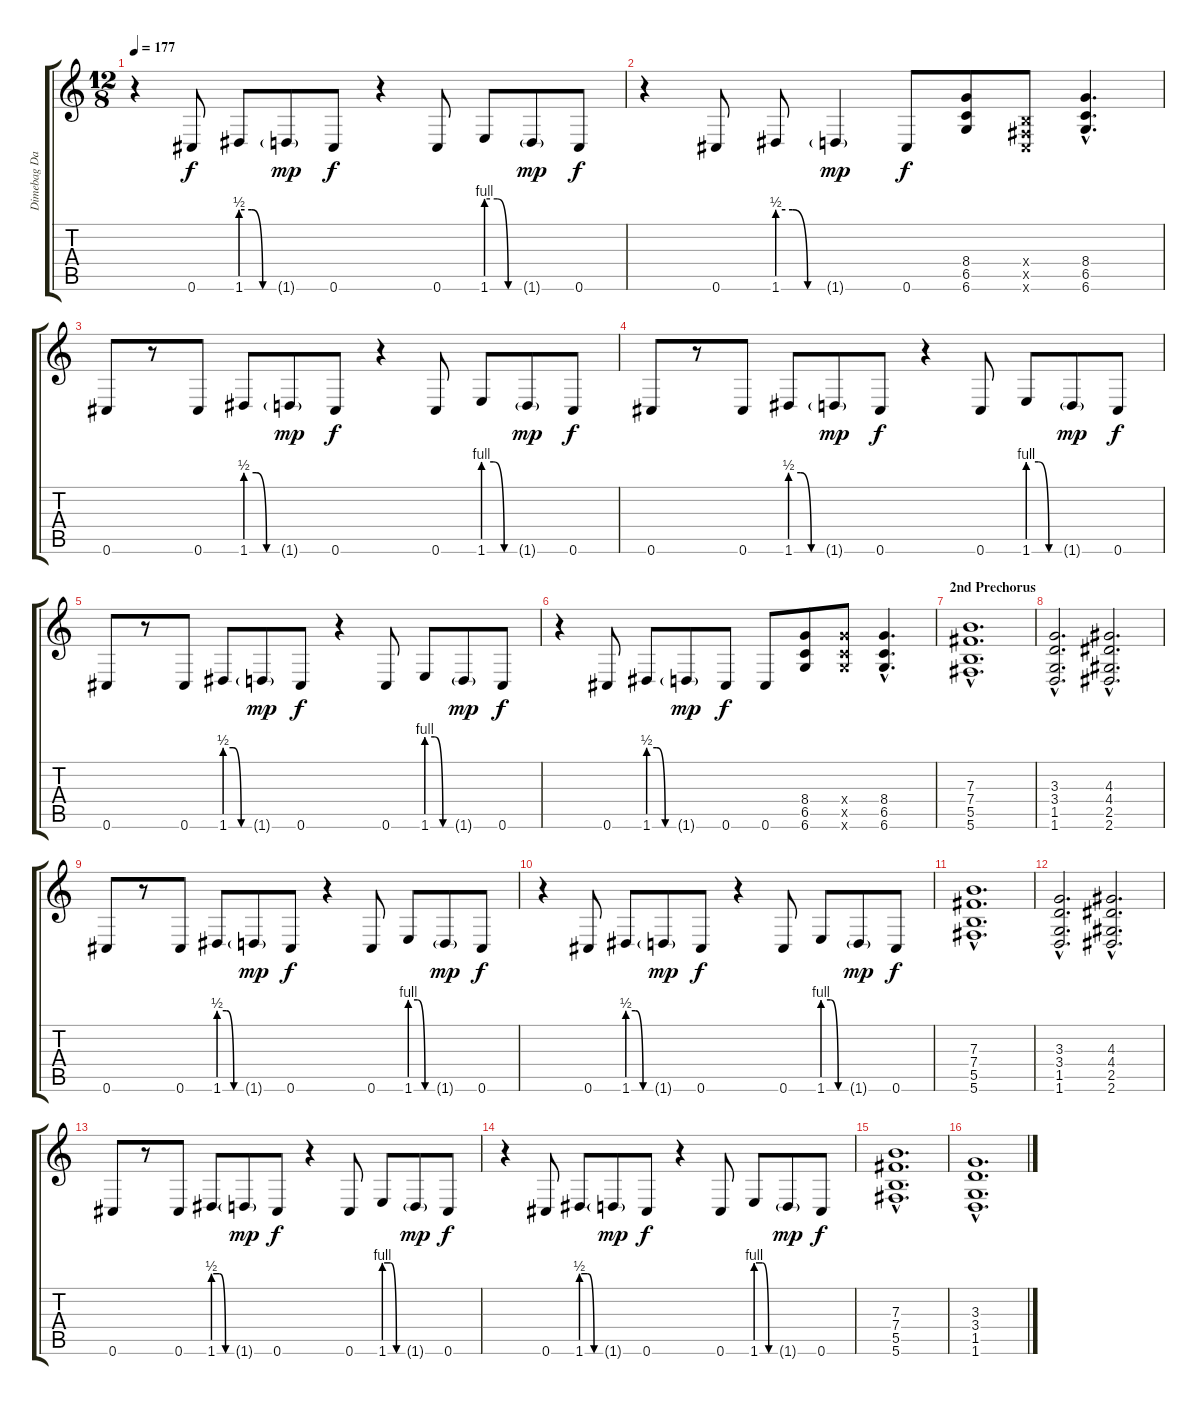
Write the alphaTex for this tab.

\track ("Dimebag Darrell" "Dimebag Da") {instrument distortionguitar}
\staff {score tabs}
\tuning (Db4 Ab3 E3 B2 Gb2 Db2) {hide}
\ts (12 8)
\tempo 177
\clef g2
\ks c
r.4{dy f} 0.6.8 1.6{be (custom 0 2 20 2 40 0 60 0)}.8 1.6{g}.8{dy mp} 0.6.8{dy f} r.4 0.6.8 1.6{be (custom 0 4 20 4 40 0 60 0)}.8 1.6{g}.8{dy mp} 0.6.8{dy f} |
r.4 0.6.8 1.6{be (custom 0 2 20 2 40 0 60 0)}.8 1.6{g}.4{dy mp} 0.6.8{dy f} (8.4 6.5 6.6).8 (0.4{x} 0.5{x} 0.6{x}).8 (8.4{hac} 6.5{hac} 6.6{hac}).4{d} |
0.6.8 r.8 0.6.8 1.6{be (custom 0 2 20 2 40 0 60 0)}.8 1.6{g}.8{dy mp} 0.6.8{dy f} r.4 0.6.8 1.6{be (custom 0 4 20 4 40 0 60 0)}.8 1.6{g}.8{dy mp} 0.6.8{dy f} |
0.6.8 r.8 0.6.8 1.6{be (custom 0 2 20 2 40 0 60 0)}.8 1.6{g}.8{dy mp} 0.6.8{dy f} r.4 0.6.8 1.6{be (custom 0 4 20 4 40 0 60 0)}.8 1.6{g}.8{dy mp} 0.6.8{dy f} |
0.6.8 r.8 0.6.8 1.6{be (custom 0 2 20 2 40 0 60 0)}.8 1.6{g}.8{dy mp} 0.6.8{dy f} r.4 0.6.8 1.6{be (custom 0 4 20 4 40 0 60 0)}.8 1.6{g}.8{dy mp} 0.6.8{dy f} |
r.4 0.6.8 1.6{be (custom 0 2 20 2 40 0 60 0)}.8 1.6{g}.8{dy mp} 0.6.8{dy f} 0.6.8 (8.4 6.5 6.6).8 (8.4{x} 6.5{x} 6.6{x}).8 (8.4{hac} 6.5{hac} 6.6{hac}).4{d} |
\section ("" "2nd Prechorus")
(7.3{hac} 7.4{hac} 5.5{hac} 5.6{hac}).1{d} |
(3.3{hac} 3.4{hac} 1.5{hac} 1.6{hac}).2{d} (4.3{hac} 4.4{hac} 2.5{hac} 2.6{hac}).2{d} |
0.6.8 r.8 0.6.8 1.6{be (custom 0 2 20 2 40 0 60 0)}.8 1.6{g}.8{dy mp} 0.6.8{dy f} r.4 0.6.8 1.6{be (custom 0 4 20 4 40 0 60 0)}.8 1.6{g}.8{dy mp} 0.6.8{dy f} |
r.4 0.6.8 1.6{be (custom 0 2 20 2 40 0 60 0)}.8 1.6{g}.8{dy mp} 0.6.8{dy f} r.4 0.6.8 1.6{be (custom 0 4 20 4 40 0 60 0)}.8 1.6{g}.8{dy mp} 0.6.8{dy f} |
(7.3{hac} 7.4{hac} 5.5{hac} 5.6{hac}).1{d} |
(3.3{hac} 3.4{hac} 1.5{hac} 1.6{hac}).2{d} (4.3{hac} 4.4{hac} 2.5{hac} 2.6{hac}).2{d} |
0.6.8 r.8 0.6.8 1.6{be (custom 0 2 20 2 40 0 60 0)}.8 1.6{g}.8{dy mp} 0.6.8{dy f} r.4 0.6.8 1.6{be (custom 0 4 20 4 40 0 60 0)}.8 1.6{g}.8{dy mp} 0.6.8{dy f} |
r.4 0.6.8 1.6{be (custom 0 2 20 2 40 0 60 0)}.8 1.6{g}.8{dy mp} 0.6.8{dy f} r.4 0.6.8 1.6{be (custom 0 4 20 4 40 0 60 0)}.8 1.6{g}.8{dy mp} 0.6.8{dy f} |
(7.3{hac} 7.4{hac} 5.5{hac} 5.6{hac}).1{d} |
(3.3{hac} 3.4{hac} 1.5{hac} 1.6{hac}).1{d}
